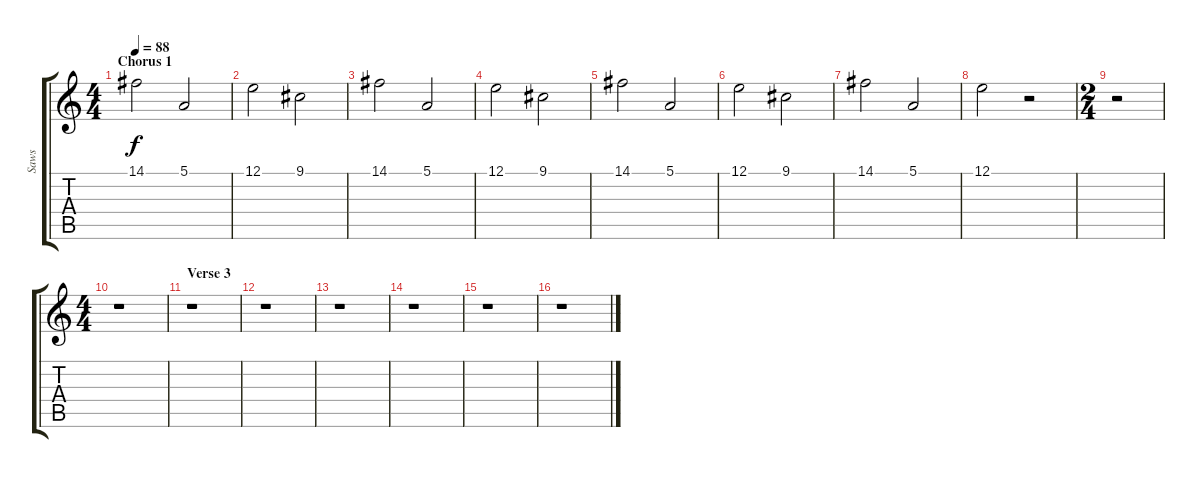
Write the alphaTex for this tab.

\track ("Saws" "Saws") {instrument cello}
\staff {score tabs}
\tuning (E4 B3 G3 D3 A2 E2) {hide}
\ts (4 4)
\section ("" "Chorus 1")
\tempo 88
\clef g2
\ks c
14.1.2{dy f} 5.1.2 |
12.1.2 9.1.2 |
14.1.2 5.1.2 |
12.1.2 9.1.2 |
14.1.2 5.1.2 |
12.1.2 9.1.2 |
14.1.2 5.1.2 |
12.1.2 r.2 |
\ts (2 4)
r.2 |
\ts (4 4)
r.1 |
\section ("" "Verse 3")
r.1 |
r.1 |
r.1 |
r.1 |
r.1 |
r.1
